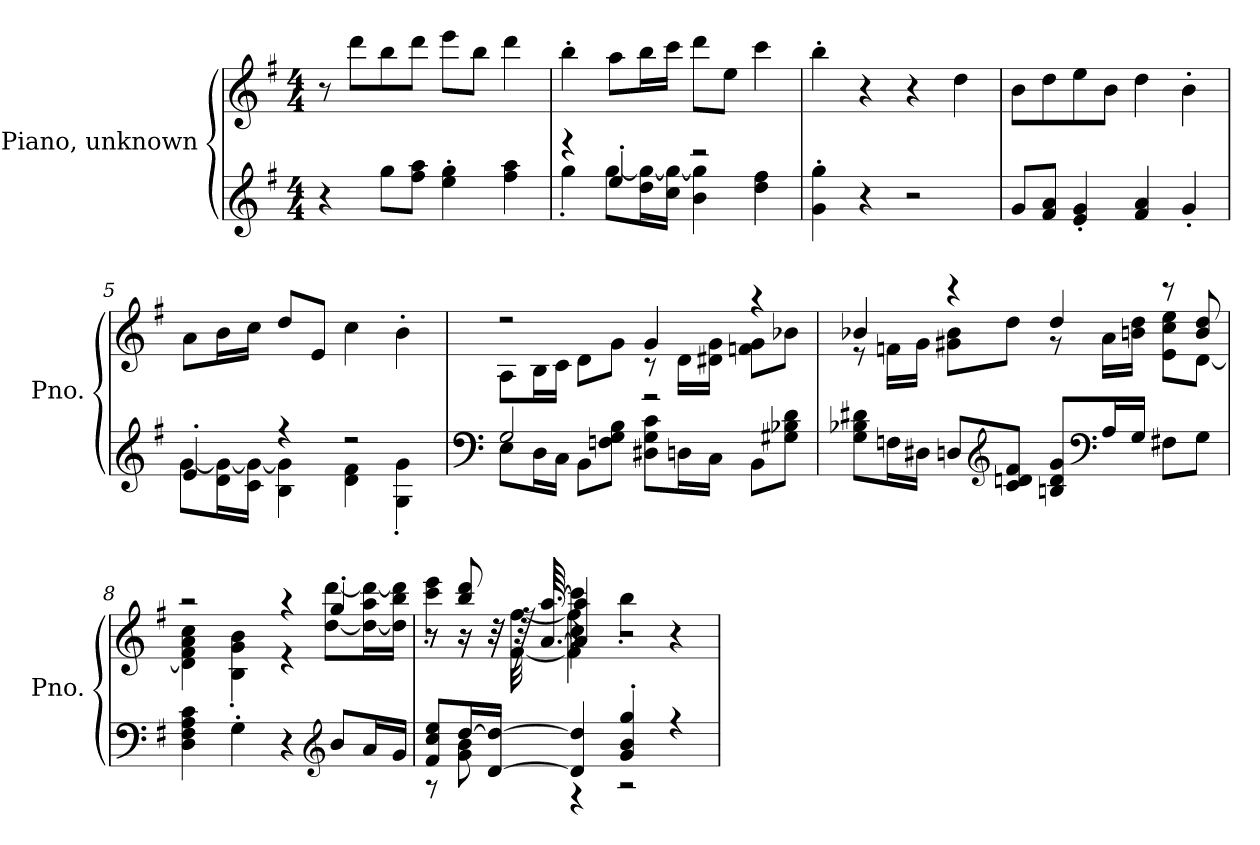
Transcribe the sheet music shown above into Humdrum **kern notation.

**kern	**kern
*part1	*part1
*staff2	*staff1
*I"Piano, unknown	*
*I'Pno.	*
*clefG2	*clefG2
*k[f#]	*k[f#]
*M4/4	*M4/4
*MM120	*MM120
=1	=1
4r	8r
.	8ddd\L
8gg\L	8bb\
8ff#\ 8aa\J	8ddd\J
4ee\' 4gg\'	8eee\L
.	8bb\J
4ff#\ 4aa\	4ddd\
=2	=2
*^	*
4r	4gg'\	4bb'\
4ee'/	[8gg\L	8aa\L
.	16dd\ 16gg\_L	16bb\L
.	16cc\ 16gg\_JJ	16ccc\JJ
2r	4b\ 4gg\]	8ddd\L
.	.	8ee\J
.	4dd\ 4ff#\	4ccc\
*v	*v	*
=3	=3
4g\' 4gg\'	4bb'\
4r	4r
2r	4r
.	4dd\
=4	=4
8g/L	8b\L
8f#/ 8a/J	8dd\
4e/' 4g/'	8ee\
.	8b\J
4f#/ 4a/	4dd\
4g'/	4b'\
=5	=5
*^	*
4e'/	[8g\L	8a\L
.	16d\ 16g\_L	16b\L
.	16c\ 16g\_JJ	16cc\JJ
4r	4B\ 4g\]	8dd/L
.	.	8e/J
2r	4d\ 4f#\	4cc\
.	4G\' 4g\'	4b'\
!!LO:LB:g=z
=6	=6	=6
*clefF4	*	*
*	*	*^
2G/	8E\L	2r	8A\L
.	16D\L	.	16B\L
.	16C\JJ	.	16c\JJ
.	8BB\L	.	8d\L
.	8Fn\ 8G\ 8B\J	.	8g\J
2r	8D#X\ 8G\ 8c\L	4g/	8r
.	16Dn\L	.	16d\LL
.	16C\JJ	.	16d#X\ 16g\JJ
.	8BB\L	4r	8fn\ 8g\L
.	8G#X\ 8B-X\ 8d\J	.	8b-X\J
*v	*v	*	*
=7	=7	=7
8G\ 8B-X\ 8d#X\L	4b-X/	8r
16Fn\L	.	16fn\LL
16D#X\JJ	.	16g\JJ
8Dn/L	4r	8g#X\ 8b-\L
*clefG2	*	*
8c/ 8dn/ 8f#/J	.	8dd\J
8Bn/ 8d/ 8g/L	4dd/	8r
*clefF4	*	*
16A/L	.	16a\LL
16G/JJ	.	16bn\ 16dd\JJ
8F#X\L	8r	8e\ 8cc\ 8ee\L
8G\J	8b/ 8dd/	[8d\J
!!LO:LB:g=z	!!
=8	=8	=8
4D\ 4F#\ 4A\ 4c\	2r	4d\] 4f#\ 4a\ 4cc\
4G'\	.	4B\' 4g\' 4b\'
4r	4r	4r
*clefG2	*	*
8b/L	4gg'/	[8dd\ [8ddd\L
16a/L	.	16dd\_ 16aa\ 16ddd\_L
16g/JJ	.	16dd\] 16bb\ 16ddd\]JJ
=9	=9	=9
*^	*^	*^
8f#/ 8cc/ 8ee/L	8r	8r	4ccc\' 4eee\'	8r	8r
[16dd/L	8g\ 8b\	8bb/ 8ddd/	.	16r	16r
[16d/ 16dd/_JJ	.	.	.	32r	32r
.	.	.	.	128r	[32f#\ [32ff#\
.	.	.	.	[64.a/ [64.aa/	.
4d/] 4dd/]	4r	4r	4cc\ 4ccc\	4a/] 4aa/]	4f#\] 4ff#\]
4g/' 4b/' 4gg/'	2r	2r	4bb'\	2r	2r
4r	.	.	4r	.	.
*v	*v	*	*	*	*
*	*v	*v	*v	*v
=	=
*-	*-
